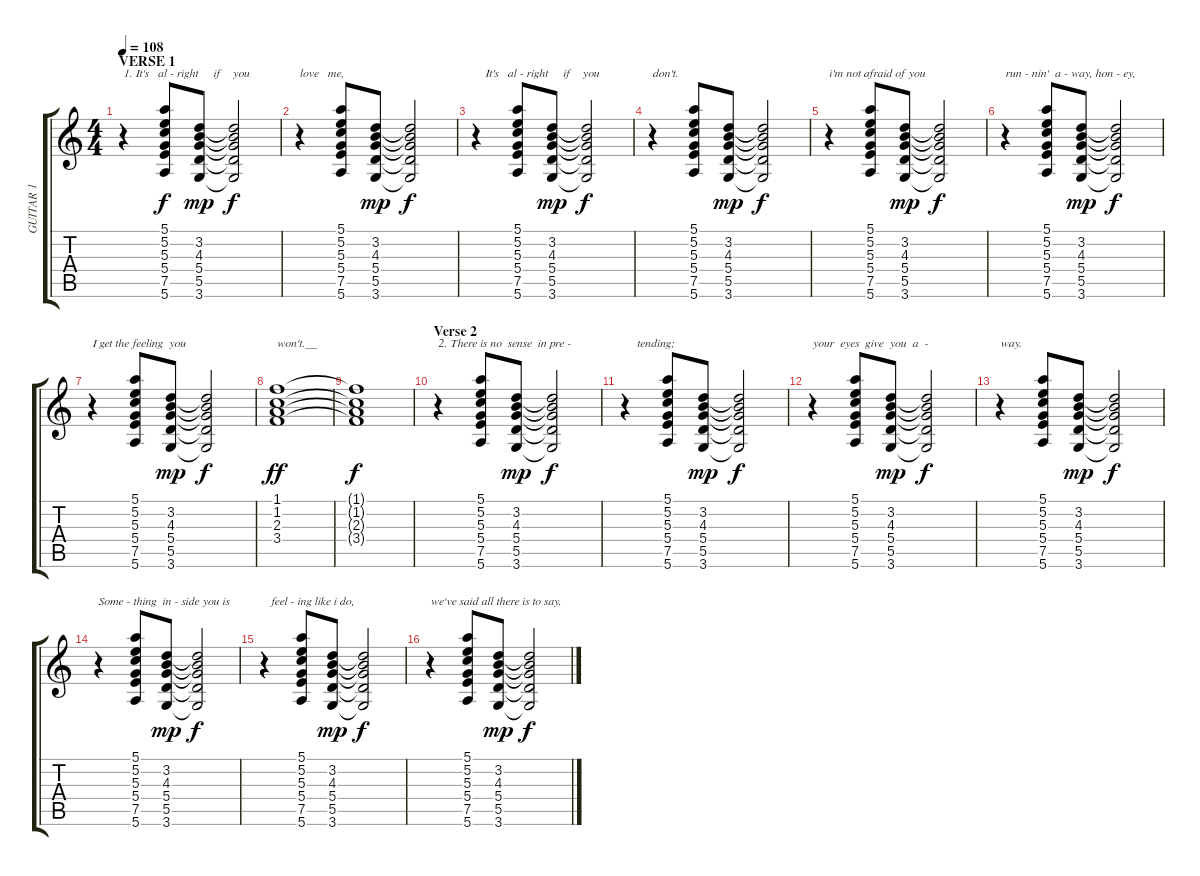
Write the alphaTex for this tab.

\track ("GUITAR 1" "GUITAR 1") {instrument electricguitarclean}
\staff {score tabs}
\tuning (E4 B3 G3 D3 A2 E2) {hide}
\ts (4 4)
\section ("" "VERSE 1")
\tempo 108
\clef g2
\ks c
r.4{txt "1. It's   al - right     if    you" dy f} (5.1 5.2 5.3 5.4 7.5 5.6).8 (3.2 4.3 5.4 5.5 3.6).8{dy mp} (3.2{t} 4.3{t} 5.4{t} 5.5{t} 3.6{t}).2{dy f} |
r.4{txt "love   me,"} (5.1 5.2 5.3 5.4 7.5 5.6).8 (3.2 4.3 5.4 5.5 3.6).8{dy mp} (3.2{t} 4.3{t} 5.4{t} 5.5{t} 3.6{t}).2{dy f} |
r.4{txt "   It's   al - right     if    you"} (5.1 5.2 5.3 5.4 7.5 5.6).8 (3.2 4.3 5.4 5.5 3.6).8{dy mp} (3.2{t} 4.3{t} 5.4{t} 5.5{t} 3.6{t}).2{dy f} |
r.4{txt "don't."} (5.1 5.2 5.3 5.4 7.5 5.6).8 (3.2 4.3 5.4 5.5 3.6).8{dy mp} (3.2{t} 4.3{t} 5.4{t} 5.5{t} 3.6{t}).2{dy f} |
r.4{txt "i'm not afraid of you"} (5.1 5.2 5.3 5.4 7.5 5.6).8 (3.2 4.3 5.4 5.5 3.6).8{dy mp} (3.2{t} 4.3{t} 5.4{t} 5.5{t} 3.6{t}).2{dy f} |
r.4{txt "run - nin'  a - way, hon - ey,"} (5.1 5.2 5.3 5.4 7.5 5.6).8 (3.2 4.3 5.4 5.5 3.6).8{dy mp} (3.2{t} 4.3{t} 5.4{t} 5.5{t} 3.6{t}).2{dy f} |
r.4{txt "I get the feeling  you"} (5.1 5.2 5.3 5.4 7.5 5.6).8 (3.2 4.3 5.4 5.5 3.6).8{dy mp} (3.2{t} 4.3{t} 5.4{t} 5.5{t} 3.6{t}).2{dy f} |
(1.1 1.2 2.3 3.4).1{txt "won't.__" dy ff} |
(1.1{t} 1.2{t} 2.3{t} 3.4{t}).1{dy f} |
\section ("" "Verse 2")
r.4{txt "2. There is no  sense  in pre -"} (5.1 5.2 5.3 5.4 7.5 5.6).8 (3.2 4.3 5.4 5.5 3.6).8{dy mp} (3.2{t} 4.3{t} 5.4{t} 5.5{t} 3.6{t}).2{dy f} |
r.4{txt "    tending;"} (5.1 5.2 5.3 5.4 7.5 5.6).8 (3.2 4.3 5.4 5.5 3.6).8{dy mp} (3.2{t} 4.3{t} 5.4{t} 5.5{t} 3.6{t}).2{dy f} |
r.4{txt "your  eyes  give  you  a  -"} (5.1 5.2 5.3 5.4 7.5 5.6).8 (3.2 4.3 5.4 5.5 3.6).8{dy mp} (3.2{t} 4.3{t} 5.4{t} 5.5{t} 3.6{t}).2{dy f} |
r.4{txt "way."} (5.1 5.2 5.3 5.4 7.5 5.6).8 (3.2 4.3 5.4 5.5 3.6).8{dy mp} (3.2{t} 4.3{t} 5.4{t} 5.5{t} 3.6{t}).2{dy f} |
r.4{txt "Some - thing  in - side you is"} (5.1 5.2 5.3 5.4 7.5 5.6).8 (3.2 4.3 5.4 5.5 3.6).8{dy mp} (3.2{t} 4.3{t} 5.4{t} 5.5{t} 3.6{t}).2{dy f} |
r.4{txt "  feel - ing like i do,"} (5.1 5.2 5.3 5.4 7.5 5.6).8 (3.2 4.3 5.4 5.5 3.6).8{dy mp} (3.2{t} 4.3{t} 5.4{t} 5.5{t} 3.6{t}).2{dy f} |
r.4{txt "we've said all there is to say."} (5.1 5.2 5.3 5.4 7.5 5.6).8 (3.2 4.3 5.4 5.5 3.6).8{dy mp} (3.2{t} 4.3{t} 5.4{t} 5.5{t} 3.6{t}).2{dy f}
